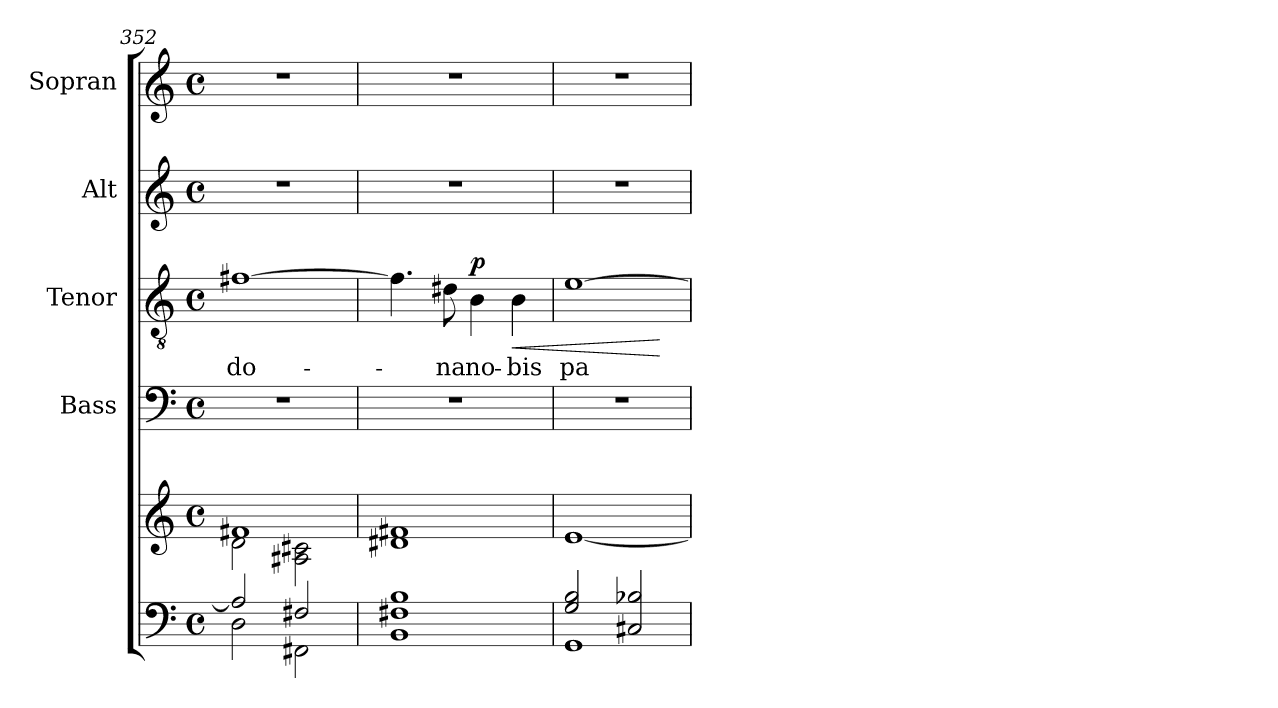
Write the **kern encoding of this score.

**kern	**kern	**kern	**kern	**text	**dynam	**kern	**kern
*part5	*part5	*part4	*part3	*part3	*part3	*part2	*part1
*staff6	*staff5	*staff4	*staff3	*staff3	*staff3	*staff2	*staff1
*	*	*I"Bass	*I"Tenor	*	*	*I"Alt	*I"Sopran
*	*	*I'B.	*I'T.	*	*	*I'A.	*I'S.
*clefF4	*clefG2	*clefF4	*clefGv2	*	*	*clefG2	*clefG2
*k[]	*k[]	*k[]	*k[]	*	*	*k[]	*k[]
*C:	*C:	*C:	*C:	*	*	*C:	*C:
*M4/4	*M4/4	*M4/4	*M4/4	*	*	*M4/4	*M4/4
*met(c)	*met(c)	*met(c)	*met(c)	*	*	*met(c)	*met(c)
=352	=352	=352	=352	=352	=352	=352	=352
*^	*^	*	*	*	*	*	*
!	!	!	!	!	!	!LO:LY:b	!	!	!
2A/]	2D\	1f#X	2d\	1r	[1f#X	do-	.	1r	1r
2F#X/	2FF#X\	.	2A#X\ 2c#X\	.	.	.	.	.	.
=353	=353	=353	=353	=353	=353	=353	=353	=353	=353
1F#X 1B	1BB	1f#X	1d#X	1r	4.f#\]	.	.	1r	1r
!	!	!	!	!	!	!LO:LY:b	!	!	!
.	.	.	.	.	8d#X\	-na	.	.	.
!	!	!	!	!	!	!LO:LY:b	!LO:DY:a	!	!
.	.	.	.	.	4B\	no-	p	.	.
!	!	!	!	!	!	!LO:LY:b	!LO:HP:b	!	!
.	.	.	.	.	4B\	-bis	<	.	.
*	*	*v	*v	*	*	*	*	*	*
=354	=354	=354	=354	=354	=354	=354	=354	=354
!	!	!	!	!	!LO:LY:b	!	!	!
2G/ 2B/	1GG	[1e	1r	[1e	pa-	.	1r	1r
2C#X/ 2B-X/	.	.	.	.	.	.	.	.
*v	*v	*	*	*	*	*	*	*
.	.	.	.	.	[	.	.
=	=	=	=	=	=	=	=
*-	*-	*-	*-	*-	*-	*-	*-
